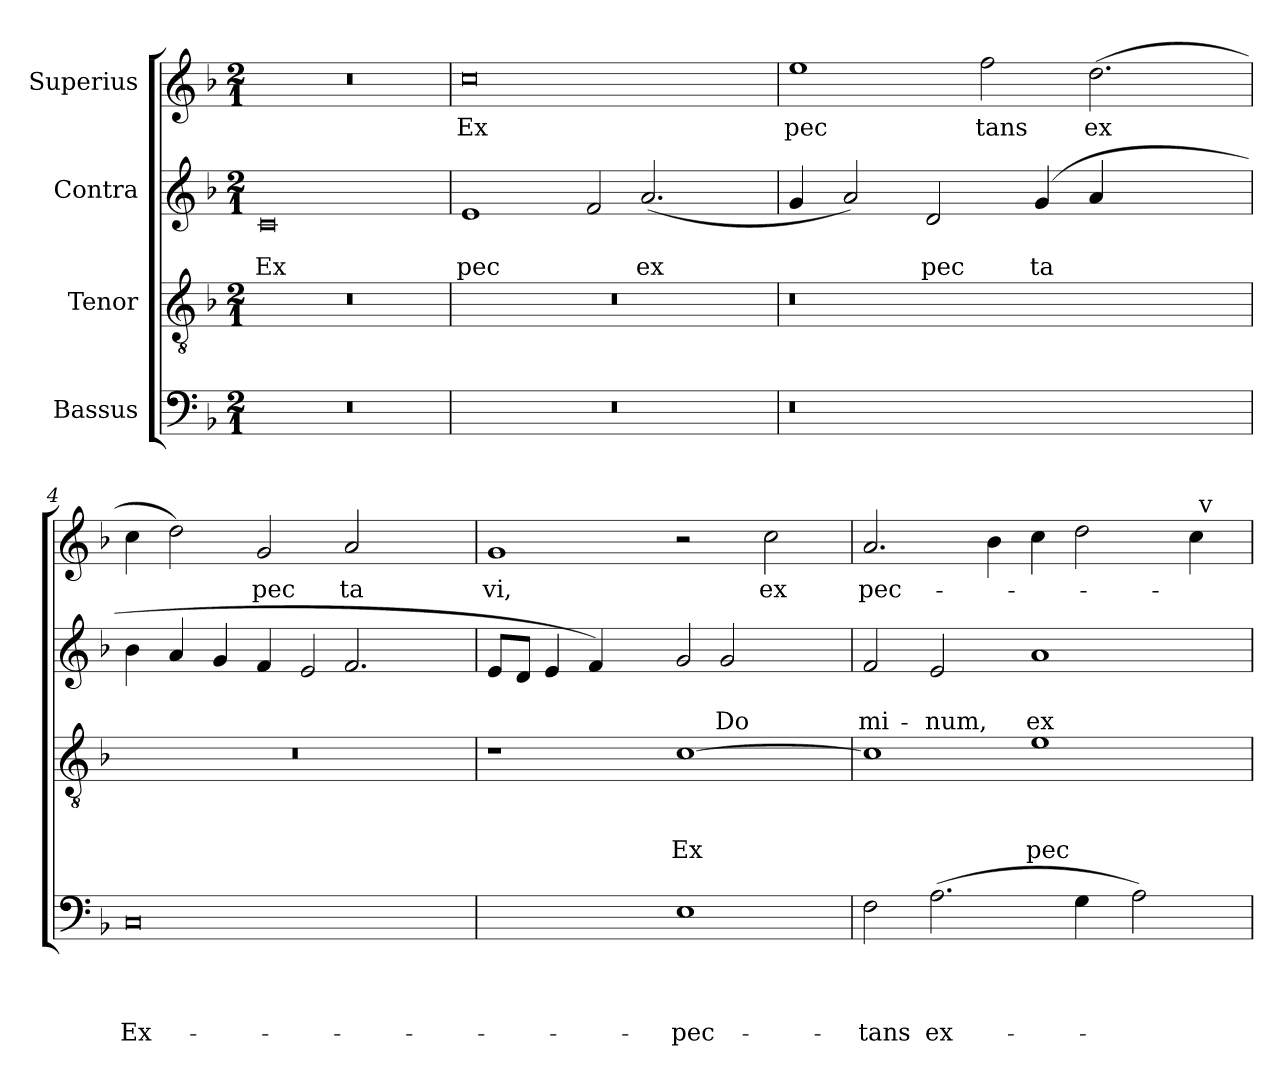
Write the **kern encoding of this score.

**kern	**text	**text	**text	**text	**kern	**text	**text	**text	**kern	**text	**text	**kern	**text
*part4	*part4	*part4	*part4	*part4	*part3	*part3	*part3	*part3	*part2	*part2	*part2	*part1	*part1
*staff4	*staff4	*staff4	*staff4	*staff4	*staff3	*staff3	*staff3	*staff3	*staff2	*staff2	*staff2	*staff1	*staff1
*I"Bassus	*	*	*	*	*I"Tenor	*	*	*	*I"Contra	*	*	*I"Superius	*
*clefF4	*	*	*	*	*clefGv2	*	*	*	*clefG2	*	*	*clefG2	*
*k[b-]	*	*	*	*	*k[b-]	*	*	*	*k[b-]	*	*	*k[b-]	*
*F:	*	*	*	*	*F:	*	*	*	*F:	*	*	*F:	*
*M2/1	*	*	*	*	*M2/1	*	*	*	*M2/1	*	*	*M2/1	*
=1	=1	=1	=1	=1	=1	=1	=1	=1	=1	=1	=1	=1	=1
!	!	!	!	!	!	!	!	!	!	!	!LO:LY:b	!	!
0r	.	.	.	.	0r	.	.	.	0c	.	Ex	0r	.
=2	=2	=2	=2	=2	=2	=2	=2	=2	=2	=2	=2	=2	=2
!	!	!	!	!	!	!	!	!	!	!	!LO:LY:b	!	!LO:LY:b
*	*	*	*	*	*	*	*	*	*^	*	*	*	*
0r	.	.	.	.	0r	.	.	.	1e	1ryy	.	pec	0cc	Ex
.	.	.	.	.	.	.	.	.	2f/	4ryy	.	.	.	.
!	!	!	!	!	!	!	!	!	!	!	!	!LO:LY:b	!	!
.	.	.	.	.	.	.	.	.	.	(<2.a/	.	ex	.	.
.	.	.	.	.	.	.	.	.	2ryy	.	.	.	.	.
*	*	*	*	*	*	*	*	*	*v	*v	*	*	*	*
=3	=3	=3	=3	=3	=3	=3	=3	=3	=3	=3	=3	=3	=3
!	!	!	!	!	!	!	!	!	!	!	!	!	!LO:LY:b
0r	.	.	.	.	0r	.	.	.	4g/	.	.	1ee	pec
.	.	.	.	.	.	.	.	.	2a/)	.	.	.	.
!	!	!	!	!	!	!	!	!	!	!	!LO:LY:b	!	!
.	.	.	.	.	.	.	.	.	2d/	.	pec	.	.
!	!	!	!	!	!	!	!	!	!	!	!	!	!LO:LY:b
.	.	.	.	.	.	.	.	.	.	.	.	2ff\	tans
!	!	!	!	!	!	!	!	!	!	!	!LO:LY:b	!	!
.	.	.	.	.	.	.	.	.	(>4g/	.	ta	.	.
!	!	!	!	!	!	!	!	!	!	!	!	!	!LO:LY:b
.	.	.	.	.	.	.	.	.	4a/	.	.	(>2.dd\	ex
.	.	.	.	.	.	.	.	.	2ryy	.	.	.	.
4ryy	.	.	.	.	4ryy	.	.	.	.	.	.	.	.
=4	=4	=4	=4	=4	=4	=4	=4	=4	=4	=4	=4	=4	=4
!	!	!	!	!LO:LY:b	!	!	!	!	!	!	!	!	!
*	*	*	*	*	*	*	*	*	*^	*	*	*	*
0C	.	.	.	Ex-	0r	.	.	.	4b-\	1ryy	.	.	4cc\	.
.	.	.	.	.	.	.	.	.	4a/	.	.	.	2dd\)	.
.	.	.	.	.	.	.	.	.	4g/	.	.	.	.	.
!	!	!	!	!	!	!	!	!	!	!	!	!	!	!LO:LY:b
.	.	.	.	.	.	.	.	.	4f/	.	.	.	2g/	pec
.	.	.	.	.	.	.	.	.	2e/	4ryy	.	.	.	.
!	!	!	!	!	!	!	!	!	!	!	!	!	!	!LO:LY:b
.	.	.	.	.	.	.	.	.	.	2.f/	.	.	2a/	ta
.	.	.	.	.	.	.	.	.	2ryy	.	.	.	.	.
.	.	.	.	.	.	.	.	.	.	.	.	.	4ryy	.
=5	=5	=5	=5	=5	=5	=5	=5	=5	=5	=5	=5	=5	=5	=5
!	!	!	!	!	!	!	!	!	!	!	!	!	!	!LO:LY:b
1ryy	.	.	.	.	1r	.	.	.	8e/L	1ryy	.	.	1g	vi,
.	.	.	.	.	.	.	.	.	8d/J	.	.	.	.	.
.	.	.	.	.	.	.	.	.	4e/	.	.	.	.	.
.	.	.	.	.	.	.	.	.	4f/)	.	.	.	.	.
.	.	.	.	.	.	.	.	.	4ryy	.	.	.	.	.
!	!	!	!	!LO:LY:b	!	!	!	!LO:LY:b	!	!	!	!	!	!
1E	.	.	.	-pec-	[<1c	.	.	Ex	2g/	4ryy	.	.	2r	.
!	!	!	!	!	!	!	!	!	!	!	!	!LO:LY:b	!	!
.	.	.	.	.	.	.	.	.	.	2g/	.	Do	.	.
!	!	!	!	!	!	!	!	!	!	!	!	!	!	!LO:LY:b
.	.	.	.	.	.	.	.	.	4ryy	.	.	.	2cc\	ex
.	.	.	.	.	.	.	.	.	4ryy	4ryy	.	.	.	.
!!LO:LB:g=z
=6	=6	=6	=6	=6	=6	=6	=6	=6	=6	=6	=6	=6	=6	=6
!	!	!	!	!LO:LY:b	!	!	!	!	!	!	!	!LO:LY:b	!	!LO:LY:b
*	*	*	*	*	*	*	*	*	*v	*v	*	*	*^	*
2F\	.	.	.	-tans	1c]	.	.	.	2f/	.	mi-	2.a/	3%2ryy	pec-
!	!	!	!	!LO:LY:b	!	!	!	!	!	!	!LO:LY:b	!	!	!
(>2.A\	.	.	.	ex-	.	.	.	.	2e/	.	-num,	.	.	.
.	.	.	.	.	.	.	.	.	.	.	.	.	3%2ryy	.
.	.	.	.	.	.	.	.	.	.	.	.	4b-\	.	.
!	!	!	!	!	!	!	!	!LO:LY:b	!	!	!LO:LY:b	!	!	!
.	.	.	.	.	1e	.	.	pec-	1a	.	ex-	4cc\	.	.
4G\	.	.	.	.	.	.	.	.	.	.	.	2dd\	.	.
.	.	.	.	.	.	.	.	.	.	.	.	.	3ryy	.
2A\)	.	.	.	.	.	.	.	.	.	.	.	.	.	.
.	.	.	.	.	.	.	.	.	.	.	.	.	12ryy	.
.	.	.	.	.	.	.	.	.	.	.	.	4cc\	48ryy	.
!	!	!	!	!	!	!	!	!	!	!	!	!	!LO:TX:a:t=v	!
.	.	.	.	.	.	.	.	.	.	.	.	.	6ryy	.
.	.	.	.	.	.	.	.	.	.	.	.	.	24.ryy	.
*	*	*	*	*	*	*	*	*	*	*	*	*v	*v	*
=	=	=	=	=	=	=	=	=	=	=	=	=	=
*-	*-	*-	*-	*-	*-	*-	*-	*-	*-	*-	*-	*-	*-
